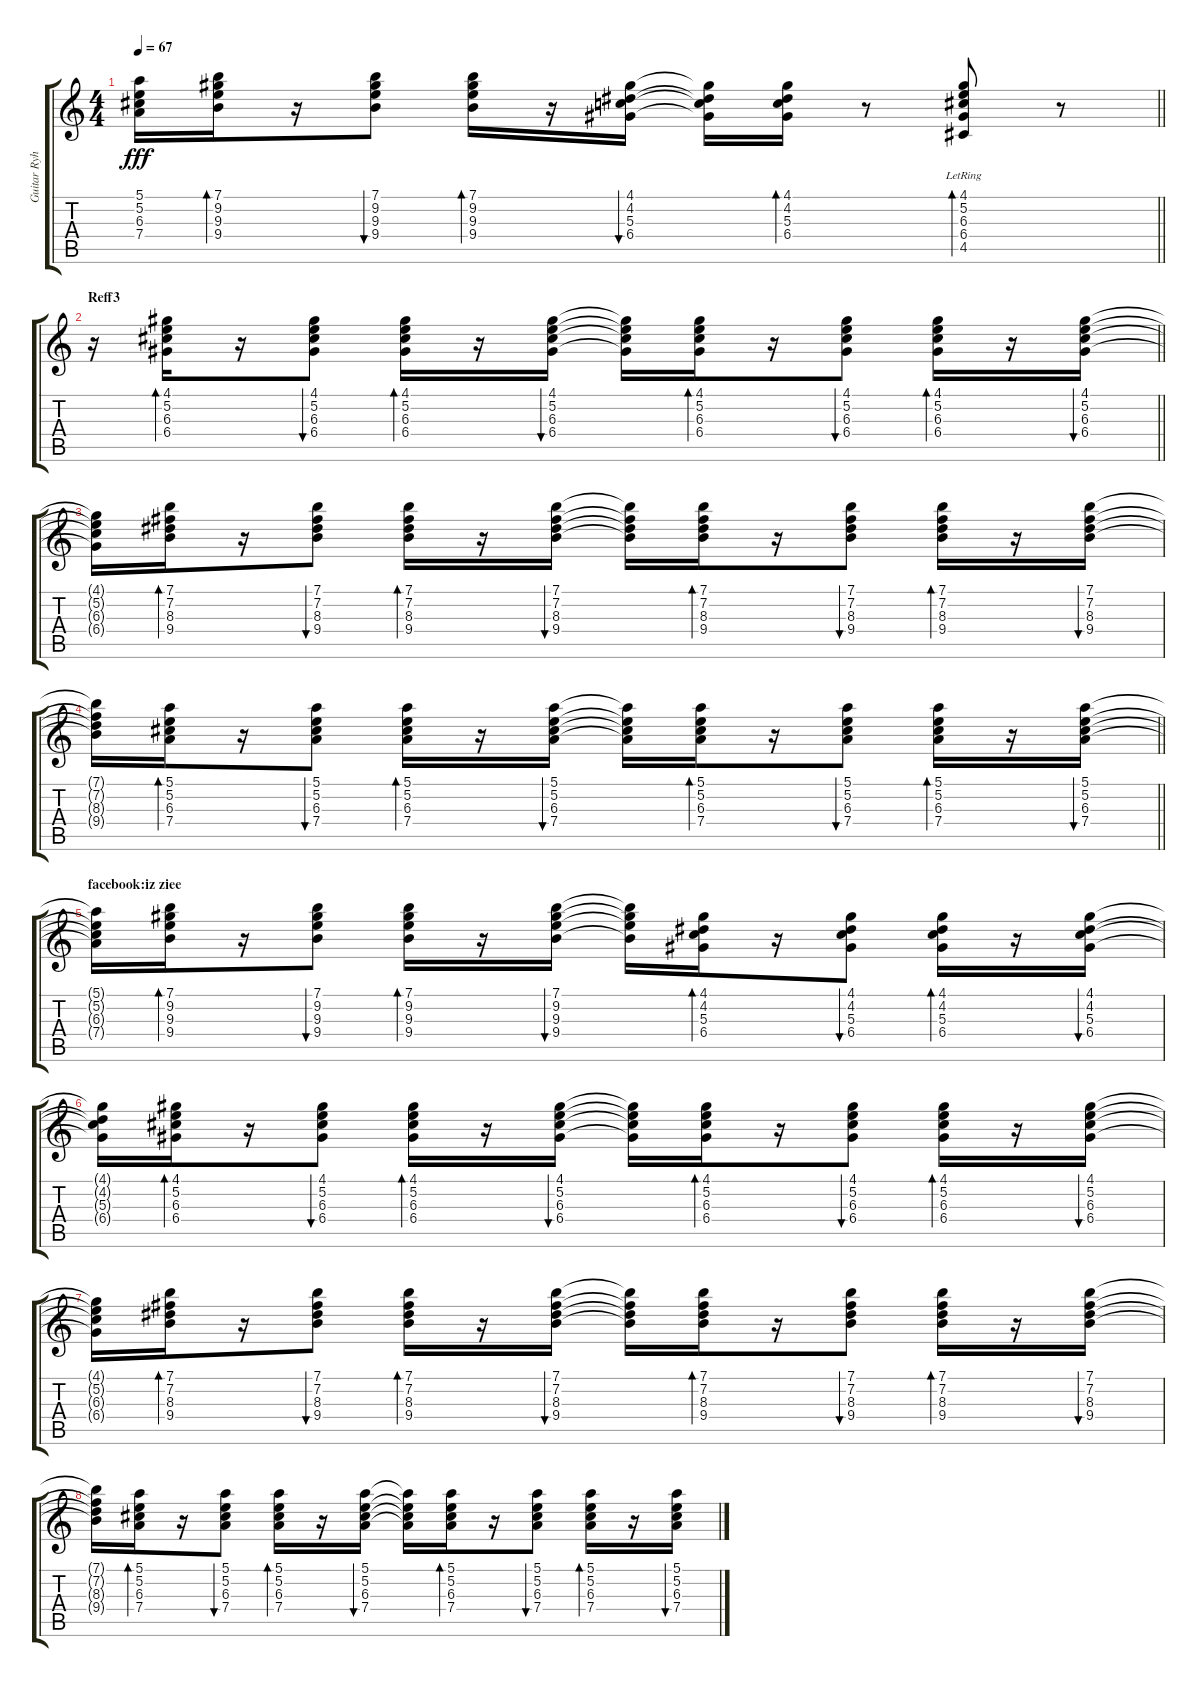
\track ("Guitar Ryhtmy (Apoy)" "Guitar Ryh") {instrument acousticguitarsteel}
\staff {score tabs}
\tuning (E4 B3 G3 D3 A2 E2) {hide}
\ts (4 4)
\tempo 67
\clef g2
\barLineRight lightlight
\ks c
(5.1{t} 5.2{t} 6.3{t} 7.4{t}).16{dy fff} (7.1 9.2 9.3 9.4).16{bd 30} r.16 (7.1 9.2 9.3 9.4).8{bu 30} (7.1 9.2 9.3 9.4).16{bd 30} r.16 (4.1 4.2 5.3 6.4).16{bu 30} (4.1{t} 4.2{t} 5.3{t} 6.4{t}).16 (4.1 4.2 5.3 6.4).16{bd 30} r.8 (4.1 5.2 6.3 6.4 4.5{lr}).8{bd 30} r.8 |
\section ("" "Reff3")
\barLineRight lightlight
r.16{volume 10 balance 8} (4.1 5.2 6.3 6.4).16{bd 30} r.16 (4.1 5.2 6.3 6.4).8{bu 30} (4.1 5.2 6.3 6.4).16{bd 30} r.16 (4.1 5.2 6.3 6.4).16{bu 30} (4.1{t} 5.2{t} 6.3{t} 6.4{t}).16 (4.1 5.2 6.3 6.4).16{bd 30} r.16 (4.1 5.2 6.3 6.4).8{bu 30} (4.1 5.2 6.3 6.4).16{bd 30} r.16 (4.1 5.2 6.3 6.4).16{bu 30} |
(4.1{t} 5.2{t} 6.3{t} 6.4{t}).16 (7.1 7.2 8.3 9.4).16{bd 30} r.16 (7.1 7.2 8.3 9.4).8{bu 30} (7.1 7.2 8.3 9.4).16{bd 30} r.16 (7.1 7.2 8.3 9.4).16{bu 30} (7.1{t} 7.2{t} 8.3{t} 9.4{t}).16 (7.1 7.2 8.3 9.4).16{bd 30} r.16 (7.1 7.2 8.3 9.4).8{bu 30} (7.1 7.2 8.3 9.4).16{bd 30} r.16 (7.1 7.2 8.3 9.4).16{bu 30} |
\barLineRight lightlight
(7.1{t} 7.2{t} 8.3{t} 9.4{t}).16 (5.1 5.2 6.3 7.4).16{bd 30} r.16 (5.1 5.2 6.3 7.4).8{bu 30} (5.1 5.2 6.3 7.4).16{bd 30} r.16 (5.1 5.2 6.3 7.4).16{bu 30} (5.1{t} 5.2{t} 6.3{t} 7.4{t}).16 (5.1 5.2 6.3 7.4).16{bd 30} r.16 (5.1 5.2 6.3 7.4).8{bu 30} (5.1 5.2 6.3 7.4).16{bd 30} r.16 (5.1 5.2 6.3 7.4).16{bu 30} |
\section ("" "facebook:iz ziee")
(5.1{t} 5.2{t} 6.3{t} 7.4{t}).16 (7.1 9.2 9.3 9.4).16{bd 30} r.16 (7.1 9.2 9.3 9.4).8{bu 30} (7.1 9.2 9.3 9.4).16{bd 30} r.16 (7.1 9.2 9.3 9.4).16{bu 30} (7.1{t} 9.2{t} 9.3{t} 9.4{t}).16 (4.1 4.2 5.3 6.4).16{bd 30} r.16 (4.1 4.2 5.3 6.4).8{bu 30} (4.1 4.2 5.3 6.4).16{bd 30} r.16 (4.1 4.2 5.3 6.4).16{bu 30} |
(4.1{t} 4.2{t} 5.3{t} 6.4{t}).16 (4.1 5.2 6.3 6.4).16{bd 30} r.16 (4.1 5.2 6.3 6.4).8{bu 30} (4.1 5.2 6.3 6.4).16{bd 30} r.16 (4.1 5.2 6.3 6.4).16{bu 30} (4.1{t} 5.2{t} 6.3{t} 6.4{t}).16 (4.1 5.2 6.3 6.4).16{bd 30} r.16 (4.1 5.2 6.3 6.4).8{bu 30} (4.1 5.2 6.3 6.4).16{bd 30} r.16 (4.1 5.2 6.3 6.4).16{bu 30} |
(4.1{t} 5.2{t} 6.3{t} 6.4{t}).16 (7.1 7.2 8.3 9.4).16{bd 30} r.16 (7.1 7.2 8.3 9.4).8{bu 30} (7.1 7.2 8.3 9.4).16{bd 30} r.16 (7.1 7.2 8.3 9.4).16{bu 30} (7.1{t} 7.2{t} 8.3{t} 9.4{t}).16 (7.1 7.2 8.3 9.4).16{bd 30} r.16 (7.1 7.2 8.3 9.4).8{bu 30} (7.1 7.2 8.3 9.4).16{bd 30} r.16 (7.1 7.2 8.3 9.4).16{bu 30} |
(7.1{t} 7.2{t} 8.3{t} 9.4{t}).16 (5.1 5.2 6.3 7.4).16{bd 30} r.16 (5.1 5.2 6.3 7.4).8{bu 30} (5.1 5.2 6.3 7.4).16{bd 30} r.16 (5.1 5.2 6.3 7.4).16{bu 30} (5.1{t} 5.2{t} 6.3{t} 7.4{t}).16 (5.1 5.2 6.3 7.4).16{bd 30} r.16 (5.1 5.2 6.3 7.4).8{bu 30} (5.1 5.2 6.3 7.4).16{bd 30} r.16 (5.1 5.2 6.3 7.4).16{bu 30}
